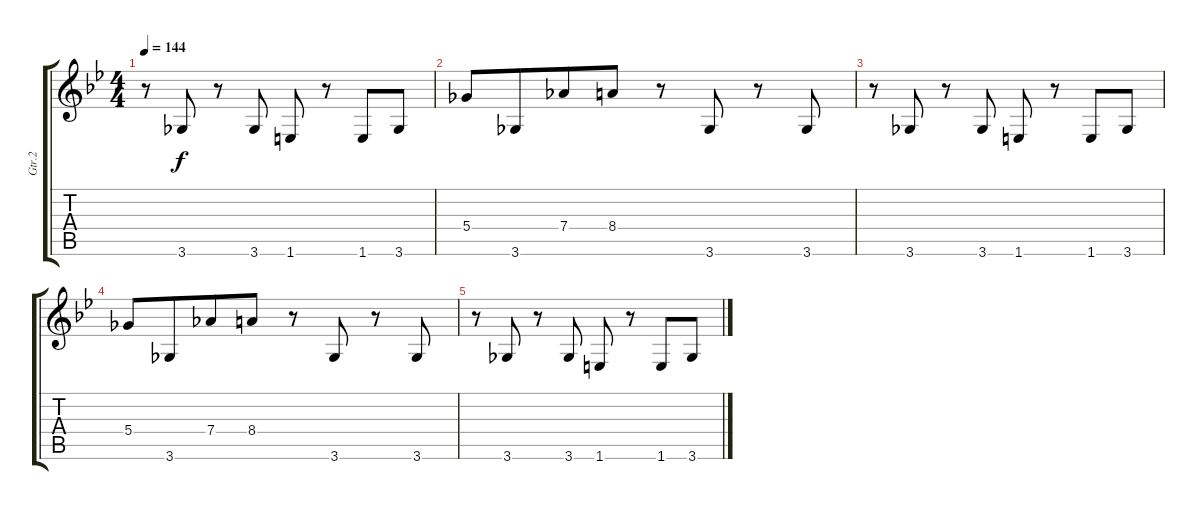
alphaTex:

\track ("Gtr.2" "Gtr.2") {instrument synthbass1}
\staff {score tabs}
\tuning (Eb4 Bb3 Gb3 Db3 Ab2 Eb2) {hide}
\ts (4 4)
\tempo 144
\clef g2
\ks gminor
r.8{dy f} 3.6.8 r.8 3.6.8 1.6.8 r.8 1.6.8 3.6.8 |
5.4.8 3.6.8{beam merge} 7.4.8 8.4.8 r.8 3.6.8 r.8 3.6.8 |
r.8 3.6.8 r.8 3.6.8 1.6.8 r.8 1.6.8 3.6.8 |
5.4.8 3.6.8{beam merge} 7.4.8 8.4.8 r.8 3.6.8 r.8 3.6.8 |
r.8 3.6.8 r.8 3.6.8 1.6.8 r.8 1.6.8 3.6.8
